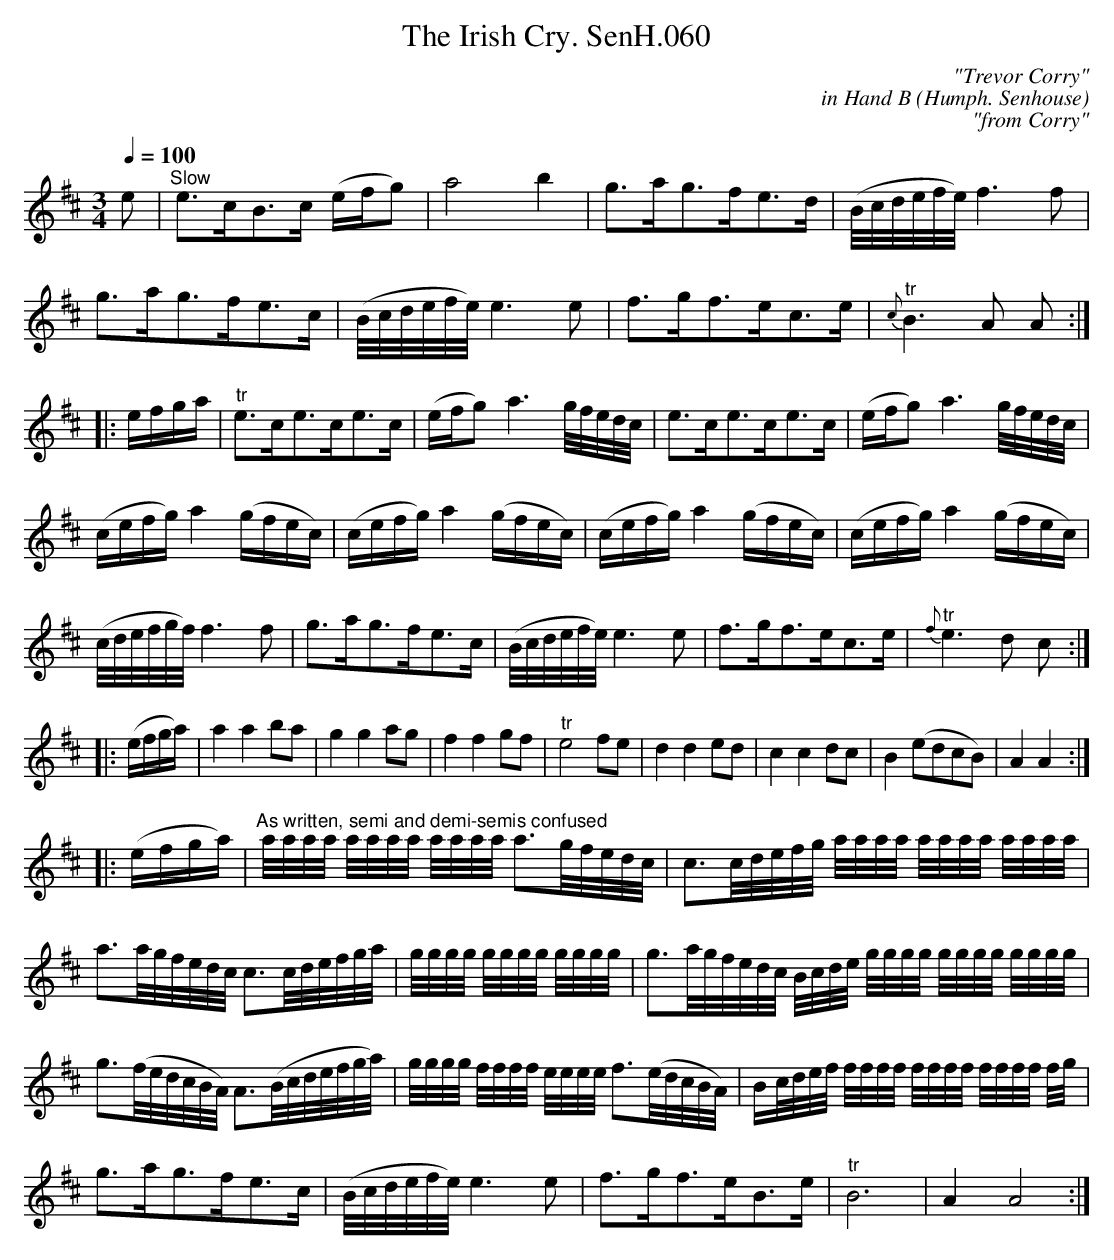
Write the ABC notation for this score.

X:1
T:Irish Cry. SenH.060, The
C:"Trevor Corry"
C:in Hand B (Humph. Senhouse)
Q:1/4=100
M:3/4
Q:1/4=100
C:"from Corry"
L:1/8
K:D
e | "^Slow"e>cB>c (e/f/g) | a4b2 | g>ag>fe>d | (B//c//d//e//f//e//) f3f |
g>ag>fe>c | (B//c//d//e//f//e//) e3e | f>gf>ec>e | "^tr"{c}B3A A :|
|: e/f/g/a/ |"^tr"e>ce>ce>c | (e/f/g) a3 g//f//e//d//c// | e>ce>ce>c | (e/f/g) a3 g//f//e//d//c// |
(c/e/f/g/) a2 (g/f/e/c/) | (c/e/f/g/) a2 (g/f/e/c/) |(c/e/f/g/) a2 (g/f/e/c/) |(c/e/f/g/) a2 (g/f/e/c/) |
(c//d//e//f//g//f//) f3f | g>ag>fe>c | (B//c//d//e//f//e//) e3e|f>gf>ec>e | "^tr"{f}e3d c :|
|: (e/f/g/a/) | a2a2ba | g2g2ag | f2f2gf | "^tr"e4 fe | d2d2ed | c2c2dc | B2 (edcB) | A2A2 :|
|: (e/f/g/a/) |"^As written, semi and demi-semis confused"a//a//a//a//   a//a//a//a// a//a//a//a// a>g/f//e//d//c// |\
c>c/d//e//f//g// a//a//a//a// a//a//a//a// a//a//a//a//  |
a3/2a//g//f//e//d//c// c>c/d//e//f//g//a// | g//g//g//g// g//g//g//g// g//g//g//g// |\
g>a/g//f//e//d//c// B//c//d//e// g//g//g//g// g//g//g//g// g//g//g//g// |
g>(f/e//d//c//B//A//) A>(B/c//d//e//f//g//a//) |\
g//g//g//g// f//f//f//f// e//e//e//e// f>(e/d//c//B//A//) |\
B/c//d//e//f// f//f//f//f// f//f//f//f// f//f//f//f// f//g// |
g>ag>fe>c |  (B//c//d//e//f//e//) e3e | f>gf>eB>e | "^tr"B6 | A2A4 :|
